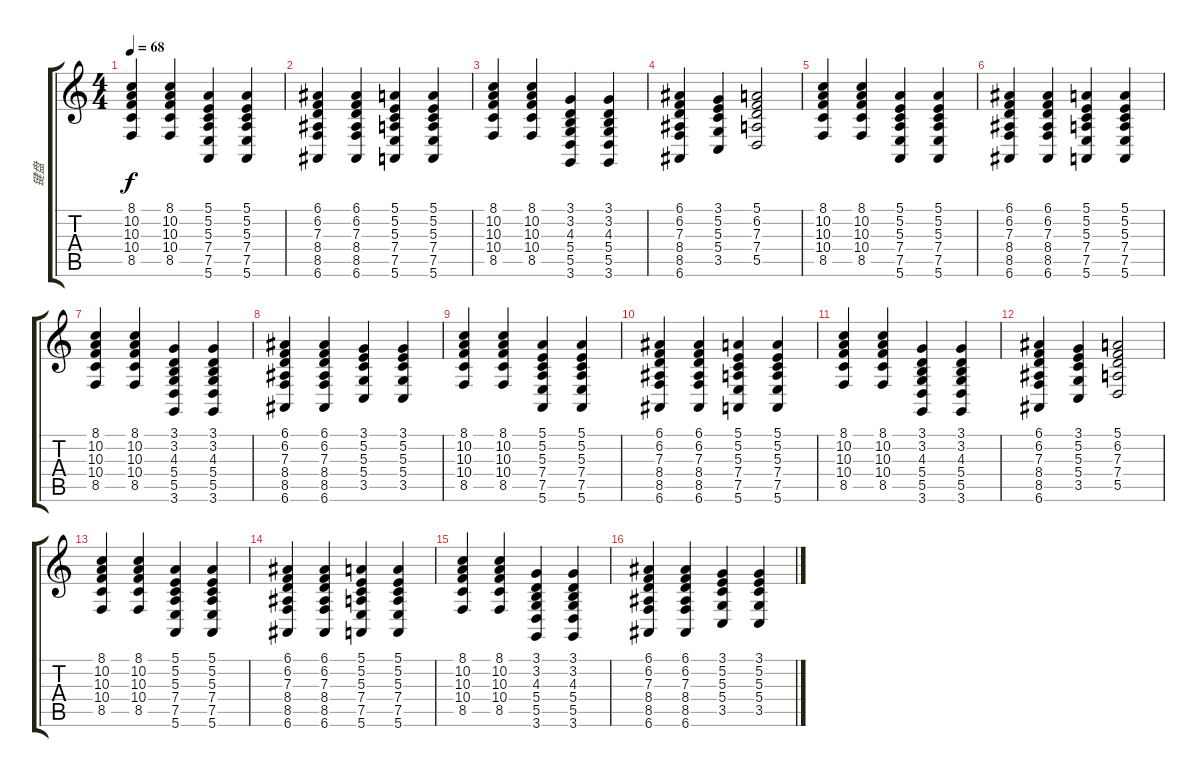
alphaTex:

\track ("键盘" "键盘") {instrument electricpiano2}
\staff {score tabs}
\tuning (E4 B3 G3 D3 A2 E2) {hide}
\ts (4 4)
\tempo 68
\clef g2
\ks c
(8.1 10.2 10.3 10.4 8.5).4{dy f} (8.1 10.2 10.3 10.4 8.5).4 (5.1 5.2 5.3 7.4 7.5 5.6).4 (5.1 5.2 5.3 7.4 7.5 5.6).4 |
(6.1 6.2 7.3 8.4 8.5 6.6).4 (6.1 6.2 7.3 8.4 8.5 6.6).4 (5.1 5.2 5.3 7.4 7.5 5.6).4 (5.1 5.2 5.3 7.4 7.5 5.6).4 |
(8.1 10.2 10.3 10.4 8.5).4 (8.1 10.2 10.3 10.4 8.5).4 (3.1 3.2 4.3 5.4 5.5 3.6).4 (3.1 3.2 4.3 5.4 5.5 3.6).4 |
(6.1 6.2 7.3 8.4 8.5 6.6).4 (3.1 5.2 5.3 5.4 3.5).4 (5.1 6.2 7.3 7.4 5.5).2 |
(8.1 10.2 10.3 10.4 8.5).4 (8.1 10.2 10.3 10.4 8.5).4 (5.1 5.2 5.3 7.4 7.5 5.6).4 (5.1 5.2 5.3 7.4 7.5 5.6).4 |
(6.1 6.2 7.3 8.4 8.5 6.6).4 (6.1 6.2 7.3 8.4 8.5 6.6).4 (5.1 5.2 5.3 7.4 7.5 5.6).4 (5.1 5.2 5.3 7.4 7.5 5.6).4 |
(8.1 10.2 10.3 10.4 8.5).4 (8.1 10.2 10.3 10.4 8.5).4 (3.1 3.2 4.3 5.4 5.5 3.6).4 (3.1 3.2 4.3 5.4 5.5 3.6).4 |
(6.1 6.2 7.3 8.4 8.5 6.6).4 (6.1 6.2 7.3 8.4 8.5 6.6).4 (3.1 5.2 5.3 5.4 3.5).4 (3.1 5.2 5.3 5.4 3.5).4 |
(8.1 10.2 10.3 10.4 8.5).4 (8.1 10.2 10.3 10.4 8.5).4 (5.1 5.2 5.3 7.4 7.5 5.6).4 (5.1 5.2 5.3 7.4 7.5 5.6).4 |
(6.1 6.2 7.3 8.4 8.5 6.6).4 (6.1 6.2 7.3 8.4 8.5 6.6).4 (5.1 5.2 5.3 7.4 7.5 5.6).4 (5.1 5.2 5.3 7.4 7.5 5.6).4 |
(8.1 10.2 10.3 10.4 8.5).4 (8.1 10.2 10.3 10.4 8.5).4 (3.1 3.2 4.3 5.4 5.5 3.6).4 (3.1 3.2 4.3 5.4 5.5 3.6).4 |
(6.1 6.2 7.3 8.4 8.5 6.6).4 (3.1 5.2 5.3 5.4 3.5).4 (5.1 6.2 7.3 7.4 5.5).2 |
(8.1 10.2 10.3 10.4 8.5).4 (8.1 10.2 10.3 10.4 8.5).4 (5.1 5.2 5.3 7.4 7.5 5.6).4 (5.1 5.2 5.3 7.4 7.5 5.6).4 |
(6.1 6.2 7.3 8.4 8.5 6.6).4 (6.1 6.2 7.3 8.4 8.5 6.6).4 (5.1 5.2 5.3 7.4 7.5 5.6).4 (5.1 5.2 5.3 7.4 7.5 5.6).4 |
(8.1 10.2 10.3 10.4 8.5).4 (8.1 10.2 10.3 10.4 8.5).4 (3.1 3.2 4.3 5.4 5.5 3.6).4 (3.1 3.2 4.3 5.4 5.5 3.6).4 |
(6.1 6.2 7.3 8.4 8.5 6.6).4 (6.1 6.2 7.3 8.4 8.5 6.6).4 (3.1 5.2 5.3 5.4 3.5).4 (3.1 5.2 5.3 5.4 3.5).4
